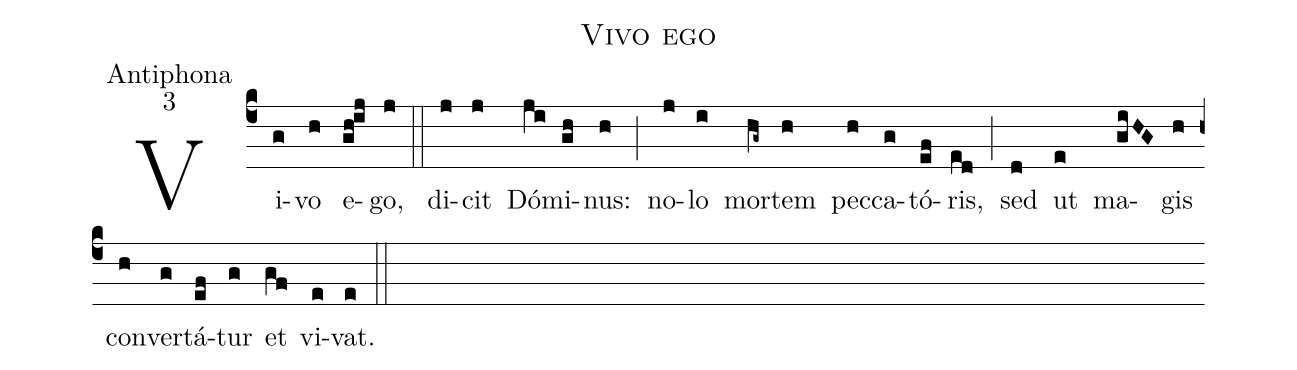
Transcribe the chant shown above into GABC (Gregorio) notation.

name:Vivo ego;
office-part:Antiphona;
mode:3;
%%
(c4) Vi(g)vo(h) e(gh!ij)go,(j) (::)
di(j)cit(j) Dó(ji)mi(gh)nus:(h) (;) no(j)lo(i) mor(hg~)tem(h) pec(h)ca(g)tó(ef)ris,(ed) (;) sed(d) ut(e) ma(giHG)gis(h) con(h)ver(g)tá(ef)tur(g) et(gf) vi(e)vat.(e) (::)
